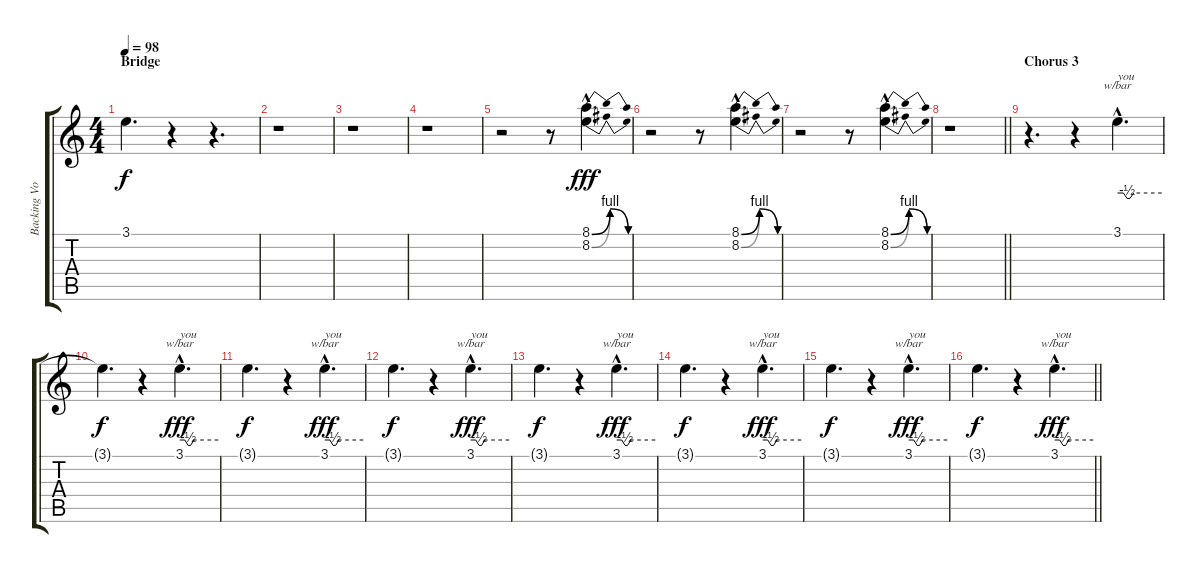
\track ("Backing Vocals" "Backing Vo") {instrument overdrivenguitar}
\staff {score tabs}
\tuning (Db4 Ab3 E3 B2 Gb2 Db2) {hide}
\ts (4 4)
\section ("" "Bridge")
\tempo 98
\clef g2
\ks c
3.1{t}.4{d dy f} r.4 r.4{d} |
r.1 |
r.1 |
r.1 |
r.2 r.8 (8.1{be (bendrelease 0 0 10 4 50 4 60 0) hac} 8.2{be (bendrelease 0 0 10 4 50 4 60 0) hac}).4{d dy fff} |
r.2 r.8 (8.1{be (bendrelease 0 0 10 4 50 4 60 0) hac} 8.2{be (bendrelease 0 0 10 4 50 4 60 0) hac}).4{d} |
r.2 r.8 (8.1{be (bendrelease 0 0 10 4 50 4 60 0) hac} 8.2{be (bendrelease 0 0 10 4 50 4 60 0) hac}).4{d} |
\barLineRight lightlight
r.1 |
\section ("" "Chorus 3")
r.4{d volume 16} r.4 3.1{hac}.4{d tbe (custom default 0 0 8 0 13 -2 17 -2 22 0 60 0) txt "you"} |
3.1{t}.4{d dy f} r.4 3.1{hac}.4{d tbe (custom default 0 0 8 0 13 -2 17 -2 22 0 60 0) txt "you" dy fff} |
3.1{t}.4{d dy f} r.4 3.1{hac}.4{d tbe (custom default 0 0 8 0 13 -2 17 -2 22 0 60 0) txt "you" dy fff} |
3.1{t}.4{d dy f} r.4 3.1{hac}.4{d tbe (custom default 0 0 8 0 13 -2 17 -2 22 0 60 0) txt "you" dy fff} |
3.1{t}.4{d dy f} r.4 3.1{hac}.4{d tbe (custom default 0 0 8 0 13 -2 17 -2 22 0 60 0) txt "you" dy fff} |
3.1{t}.4{d dy f} r.4 3.1{hac}.4{d tbe (custom default 0 0 8 0 13 -2 17 -2 22 0 60 0) txt "you" dy fff} |
3.1{t}.4{d dy f} r.4 3.1{hac}.4{d tbe (custom default 0 0 8 0 13 -2 17 -2 22 0 60 0) txt "you" dy fff} |
\barLineRight lightlight
3.1{t}.4{d dy f} r.4 3.1{hac}.4{d tbe (custom default 0 0 8 0 13 -2 17 -2 22 0 60 0) txt "you" dy fff}
